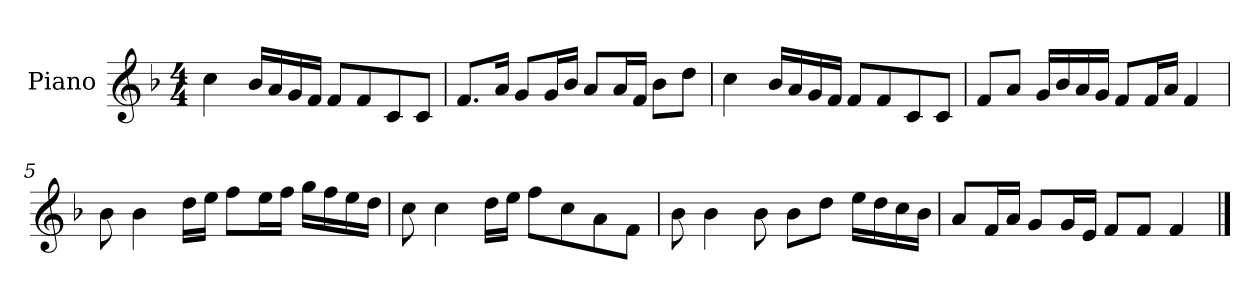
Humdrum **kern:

**kern
*part1
*staff1
*I"Piano
*I'P-no
*clefG2
*k[b-]
*M4/4
*MM90
=1
4cc\
16b-/LL
16a/
16g/
16f/JJ
8f/L
8f/
8c/
8c/J
=2
8.f/L
16a/Jk
8g/L
16g/L
16b-/JJ
8a/L
16a/L
16f/JJ
8b-\L
8dd\J
=3
4cc\
16b-/LL
16a/
16g/
16f/JJ
8f/L
8f/
8c/
8c/J
=4
8f/L
8a/J
16g/LL
16b-/
16a/
16g/JJ
8f/L
16f/L
16a/JJ
4f/
!!LO:LB:g=z
=5
8b-\
4b-\
16dd\LL
16ee\JJ
8ff\L
16ee\L
16ff\JJ
16gg\LL
16ff\
16ee\
16dd\JJ
=6
8cc\
4cc\
16dd\LL
16ee\JJ
8ff\L
8cc\
8a\
8f\J
=7
8b-\
4b-\
8b-\
8b-\L
8dd\J
16ee\LL
16dd\
16cc\
16b-\JJ
=8
8a/L
16f/L
16a/JJ
8g/L
16g/L
16e/JJ
8f/L
8f/J
4f/
==
*-
